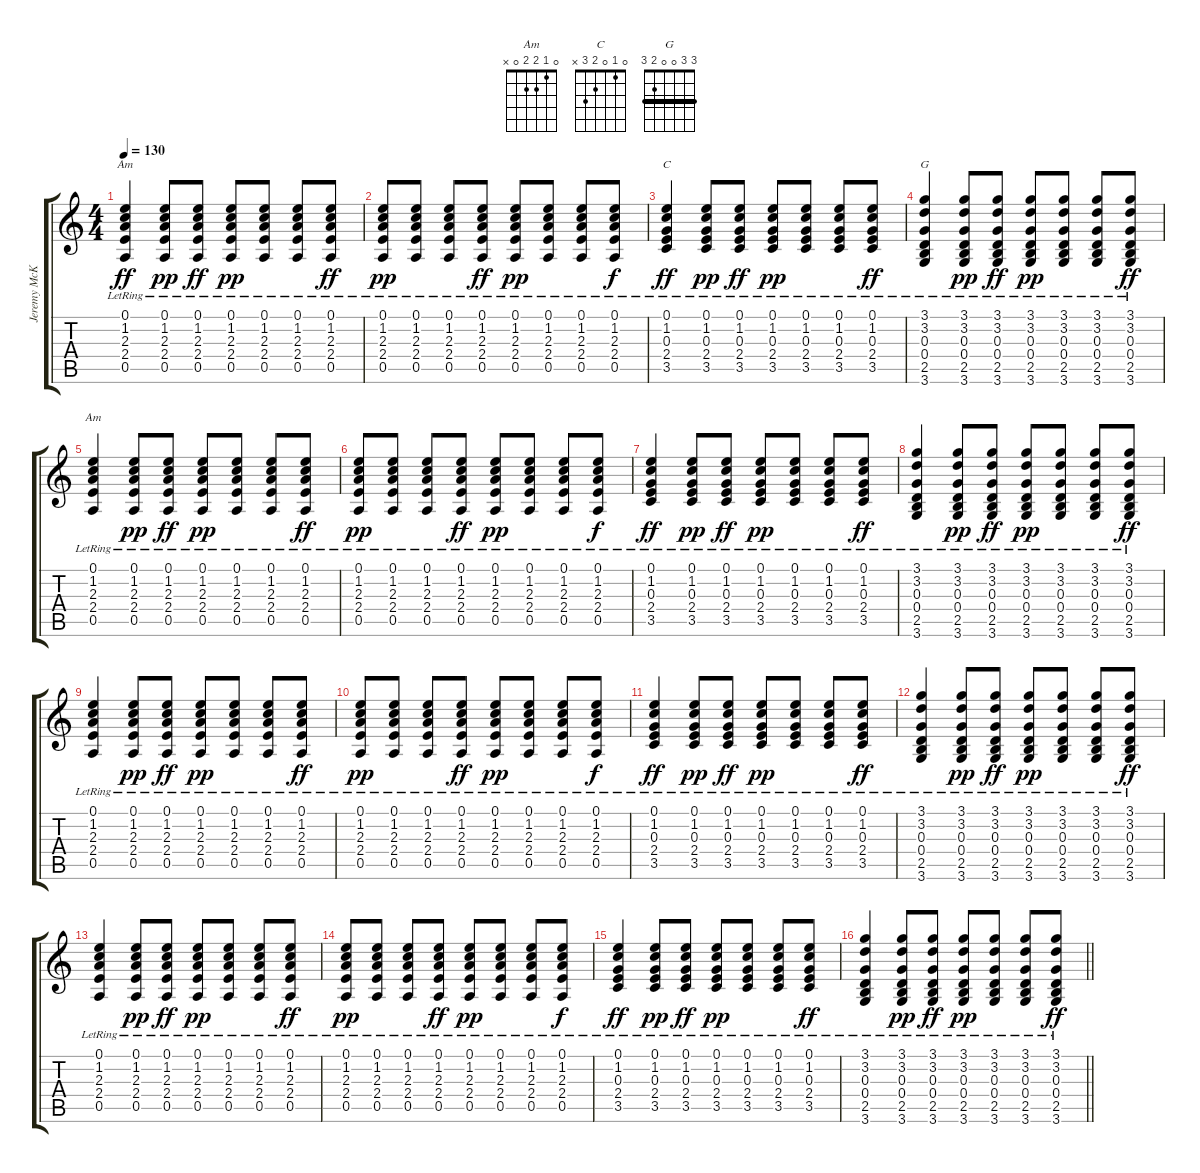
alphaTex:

\track ("Jeremy McKinnon" "Jeremy McK") {instrument acousticguitarsteel}
\staff {score tabs}
\tuning (E4 B3 G3 D3 A2 E2) {hide}
\chord ("Am" 0 1 2 2 0 0)
\chord ("C" 0 1 0 2 3 x)
\chord ("G" 3 3 0 0 2 3) {barre 3}
\chord ("Am" 0 1 2 2 0 x)
\ts (4 4)
\tempo 130
\clef g2
\ks c
(0.1{lr} 1.2{lr} 2.3{lr} 2.4{lr} 0.5{lr}).4{ch "Am" dy ff} (0.1{lr} 1.2{lr} 2.3{lr} 2.4{lr} 0.5{lr}).8{dy pp} (0.1{lr} 1.2{lr} 2.3{lr} 2.4{lr} 0.5{lr}).8{dy ff} (0.1{lr} 1.2{lr} 2.3{lr} 2.4{lr} 0.5{lr}).8{dy pp} (0.1{lr} 1.2{lr} 2.3{lr} 2.4{lr} 0.5{lr}).8 (0.1{lr} 1.2{lr} 2.3{lr} 2.4{lr} 0.5{lr}).8 (0.1{lr} 1.2{lr} 2.3{lr} 2.4{lr} 0.5{lr}).8{dy ff} |
(0.1{lr} 1.2{lr} 2.3{lr} 2.4{lr} 0.5{lr}).8{dy pp} (0.1{lr} 1.2{lr} 2.3{lr} 2.4{lr} 0.5{lr}).8 (0.1{lr} 1.2{lr} 2.3{lr} 2.4{lr} 0.5{lr}).8 (0.1{lr} 1.2{lr} 2.3{lr} 2.4{lr} 0.5{lr}).8{dy ff} (0.1{lr} 1.2{lr} 2.3{lr} 2.4{lr} 0.5{lr}).8{dy pp} (0.1{lr} 1.2{lr} 2.3{lr} 2.4{lr} 0.5{lr}).8 (0.1{lr} 1.2{lr} 2.3{lr} 2.4{lr} 0.5{lr}).8 (0.1{lr} 1.2{lr} 2.3{lr} 2.4{lr} 0.5{lr}).8{dy f} |
(0.1{lr} 1.2{lr} 0.3{lr} 2.4{lr} 3.5{lr}).4{ch "C" dy ff} (0.1{lr} 1.2{lr} 0.3{lr} 2.4{lr} 3.5{lr}).8{dy pp} (0.1{lr} 1.2{lr} 0.3{lr} 2.4{lr} 3.5{lr}).8{dy ff} (0.1{lr} 1.2{lr} 0.3{lr} 2.4{lr} 3.5{lr}).8{dy pp} (0.1{lr} 1.2{lr} 0.3{lr} 2.4{lr} 3.5{lr}).8 (0.1{lr} 1.2{lr} 0.3{lr} 2.4{lr} 3.5{lr}).8 (0.1{lr} 1.2{lr} 0.3{lr} 2.4{lr} 3.5{lr}).8{dy ff} |
(3.1{lr} 3.2{lr} 0.3{lr} 0.4{lr} 2.5{lr} 3.6{lr}).4{ch "G"} (3.1{lr} 3.2{lr} 0.3{lr} 0.4{lr} 2.5{lr} 3.6{lr}).8{dy pp} (3.1{lr} 3.2{lr} 0.3{lr} 0.4{lr} 2.5{lr} 3.6{lr}).8{dy ff} (3.1{lr} 3.2{lr} 0.3{lr} 0.4{lr} 2.5{lr} 3.6{lr}).8{dy pp} (3.1{lr} 3.2{lr} 0.3{lr} 0.4{lr} 2.5{lr} 3.6{lr}).8 (3.1{lr} 3.2{lr} 0.3{lr} 0.4{lr} 2.5{lr} 3.6{lr}).8 (3.1{lr} 3.2{lr} 0.3{lr} 0.4{lr} 2.5{lr} 3.6{lr}).8{dy ff} |
(0.1{lr} 1.2{lr} 2.3{lr} 2.4{lr} 0.5{lr}).4{ch "Am"} (0.1{lr} 1.2{lr} 2.3{lr} 2.4{lr} 0.5{lr}).8{dy pp} (0.1{lr} 1.2{lr} 2.3{lr} 2.4{lr} 0.5{lr}).8{dy ff} (0.1{lr} 1.2{lr} 2.3{lr} 2.4{lr} 0.5{lr}).8{dy pp} (0.1{lr} 1.2{lr} 2.3{lr} 2.4{lr} 0.5{lr}).8 (0.1{lr} 1.2{lr} 2.3{lr} 2.4{lr} 0.5{lr}).8 (0.1{lr} 1.2{lr} 2.3{lr} 2.4{lr} 0.5{lr}).8{dy ff} |
(0.1{lr} 1.2{lr} 2.3{lr} 2.4{lr} 0.5{lr}).8{dy pp} (0.1{lr} 1.2{lr} 2.3{lr} 2.4{lr} 0.5{lr}).8 (0.1{lr} 1.2{lr} 2.3{lr} 2.4{lr} 0.5{lr}).8 (0.1{lr} 1.2{lr} 2.3{lr} 2.4{lr} 0.5{lr}).8{dy ff} (0.1{lr} 1.2{lr} 2.3{lr} 2.4{lr} 0.5{lr}).8{dy pp} (0.1{lr} 1.2{lr} 2.3{lr} 2.4{lr} 0.5{lr}).8 (0.1{lr} 1.2{lr} 2.3{lr} 2.4{lr} 0.5{lr}).8 (0.1{lr} 1.2{lr} 2.3{lr} 2.4{lr} 0.5{lr}).8{dy f} |
(0.1{lr} 1.2{lr} 0.3{lr} 2.4{lr} 3.5{lr}).4{dy ff} (0.1{lr} 1.2{lr} 0.3{lr} 2.4{lr} 3.5{lr}).8{dy pp} (0.1{lr} 1.2{lr} 0.3{lr} 2.4{lr} 3.5{lr}).8{dy ff} (0.1{lr} 1.2{lr} 0.3{lr} 2.4{lr} 3.5{lr}).8{dy pp} (0.1{lr} 1.2{lr} 0.3{lr} 2.4{lr} 3.5{lr}).8 (0.1{lr} 1.2{lr} 0.3{lr} 2.4{lr} 3.5{lr}).8 (0.1{lr} 1.2{lr} 0.3{lr} 2.4{lr} 3.5{lr}).8{dy ff} |
(3.1{lr} 3.2{lr} 0.3{lr} 0.4{lr} 2.5{lr} 3.6{lr}).4 (3.1{lr} 3.2{lr} 0.3{lr} 0.4{lr} 2.5{lr} 3.6{lr}).8{dy pp} (3.1{lr} 3.2{lr} 0.3{lr} 0.4{lr} 2.5{lr} 3.6{lr}).8{dy ff} (3.1{lr} 3.2{lr} 0.3{lr} 0.4{lr} 2.5{lr} 3.6{lr}).8{dy pp} (3.1{lr} 3.2{lr} 0.3{lr} 0.4{lr} 2.5{lr} 3.6{lr}).8 (3.1{lr} 3.2{lr} 0.3{lr} 0.4{lr} 2.5{lr} 3.6{lr}).8 (3.1{lr} 3.2{lr} 0.3{lr} 0.4{lr} 2.5{lr} 3.6{lr}).8{dy ff} |
(0.1{lr} 1.2{lr} 2.3{lr} 2.4{lr} 0.5{lr}).4 (0.1{lr} 1.2{lr} 2.3{lr} 2.4{lr} 0.5{lr}).8{dy pp} (0.1{lr} 1.2{lr} 2.3{lr} 2.4{lr} 0.5{lr}).8{dy ff} (0.1{lr} 1.2{lr} 2.3{lr} 2.4{lr} 0.5{lr}).8{dy pp} (0.1{lr} 1.2{lr} 2.3{lr} 2.4{lr} 0.5{lr}).8 (0.1{lr} 1.2{lr} 2.3{lr} 2.4{lr} 0.5{lr}).8 (0.1{lr} 1.2{lr} 2.3{lr} 2.4{lr} 0.5{lr}).8{dy ff} |
(0.1{lr} 1.2{lr} 2.3{lr} 2.4{lr} 0.5{lr}).8{dy pp} (0.1{lr} 1.2{lr} 2.3{lr} 2.4{lr} 0.5{lr}).8 (0.1{lr} 1.2{lr} 2.3{lr} 2.4{lr} 0.5{lr}).8 (0.1{lr} 1.2{lr} 2.3{lr} 2.4{lr} 0.5{lr}).8{dy ff} (0.1{lr} 1.2{lr} 2.3{lr} 2.4{lr} 0.5{lr}).8{dy pp} (0.1{lr} 1.2{lr} 2.3{lr} 2.4{lr} 0.5{lr}).8 (0.1{lr} 1.2{lr} 2.3{lr} 2.4{lr} 0.5{lr}).8 (0.1{lr} 1.2{lr} 2.3{lr} 2.4{lr} 0.5{lr}).8{dy f} |
(0.1{lr} 1.2{lr} 0.3{lr} 2.4{lr} 3.5{lr}).4{dy ff} (0.1{lr} 1.2{lr} 0.3{lr} 2.4{lr} 3.5{lr}).8{dy pp} (0.1{lr} 1.2{lr} 0.3{lr} 2.4{lr} 3.5{lr}).8{dy ff} (0.1{lr} 1.2{lr} 0.3{lr} 2.4{lr} 3.5{lr}).8{dy pp} (0.1{lr} 1.2{lr} 0.3{lr} 2.4{lr} 3.5{lr}).8 (0.1{lr} 1.2{lr} 0.3{lr} 2.4{lr} 3.5{lr}).8 (0.1{lr} 1.2{lr} 0.3{lr} 2.4{lr} 3.5{lr}).8{dy ff} |
(3.1{lr} 3.2{lr} 0.3{lr} 0.4{lr} 2.5{lr} 3.6{lr}).4 (3.1{lr} 3.2{lr} 0.3{lr} 0.4{lr} 2.5{lr} 3.6{lr}).8{dy pp} (3.1{lr} 3.2{lr} 0.3{lr} 0.4{lr} 2.5{lr} 3.6{lr}).8{dy ff} (3.1{lr} 3.2{lr} 0.3{lr} 0.4{lr} 2.5{lr} 3.6{lr}).8{dy pp} (3.1{lr} 3.2{lr} 0.3{lr} 0.4{lr} 2.5{lr} 3.6{lr}).8 (3.1{lr} 3.2{lr} 0.3{lr} 0.4{lr} 2.5{lr} 3.6{lr}).8 (3.1{lr} 3.2{lr} 0.3{lr} 0.4{lr} 2.5{lr} 3.6{lr}).8{dy ff} |
(0.1{lr} 1.2{lr} 2.3{lr} 2.4{lr} 0.5{lr}).4 (0.1{lr} 1.2{lr} 2.3{lr} 2.4{lr} 0.5{lr}).8{dy pp} (0.1{lr} 1.2{lr} 2.3{lr} 2.4{lr} 0.5{lr}).8{dy ff} (0.1{lr} 1.2{lr} 2.3{lr} 2.4{lr} 0.5{lr}).8{dy pp} (0.1{lr} 1.2{lr} 2.3{lr} 2.4{lr} 0.5{lr}).8 (0.1{lr} 1.2{lr} 2.3{lr} 2.4{lr} 0.5{lr}).8 (0.1{lr} 1.2{lr} 2.3{lr} 2.4{lr} 0.5{lr}).8{dy ff} |
(0.1{lr} 1.2{lr} 2.3{lr} 2.4{lr} 0.5{lr}).8{dy pp} (0.1{lr} 1.2{lr} 2.3{lr} 2.4{lr} 0.5{lr}).8 (0.1{lr} 1.2{lr} 2.3{lr} 2.4{lr} 0.5{lr}).8 (0.1{lr} 1.2{lr} 2.3{lr} 2.4{lr} 0.5{lr}).8{dy ff} (0.1{lr} 1.2{lr} 2.3{lr} 2.4{lr} 0.5{lr}).8{dy pp} (0.1{lr} 1.2{lr} 2.3{lr} 2.4{lr} 0.5{lr}).8 (0.1{lr} 1.2{lr} 2.3{lr} 2.4{lr} 0.5{lr}).8 (0.1{lr} 1.2{lr} 2.3{lr} 2.4{lr} 0.5{lr}).8{dy f} |
(0.1{lr} 1.2{lr} 0.3{lr} 2.4{lr} 3.5{lr}).4{dy ff} (0.1{lr} 1.2{lr} 0.3{lr} 2.4{lr} 3.5{lr}).8{dy pp} (0.1{lr} 1.2{lr} 0.3{lr} 2.4{lr} 3.5{lr}).8{dy ff} (0.1{lr} 1.2{lr} 0.3{lr} 2.4{lr} 3.5{lr}).8{dy pp} (0.1{lr} 1.2{lr} 0.3{lr} 2.4{lr} 3.5{lr}).8 (0.1{lr} 1.2{lr} 0.3{lr} 2.4{lr} 3.5{lr}).8 (0.1{lr} 1.2{lr} 0.3{lr} 2.4{lr} 3.5{lr}).8{dy ff} |
\barLineRight lightlight
(3.1{lr} 3.2{lr} 0.3{lr} 0.4{lr} 2.5{lr} 3.6{lr}).4 (3.1{lr} 3.2{lr} 0.3{lr} 0.4{lr} 2.5{lr} 3.6{lr}).8{dy pp} (3.1{lr} 3.2{lr} 0.3{lr} 0.4{lr} 2.5{lr} 3.6{lr}).8{dy ff} (3.1{lr} 3.2{lr} 0.3{lr} 0.4{lr} 2.5{lr} 3.6{lr}).8{dy pp} (3.1{lr} 3.2{lr} 0.3{lr} 0.4{lr} 2.5{lr} 3.6{lr}).8 (3.1{lr} 3.2{lr} 0.3{lr} 0.4{lr} 2.5{lr} 3.6{lr}).8 (3.1{lr} 3.2{lr} 0.3{lr} 0.4{lr} 2.5{lr} 3.6{lr}).8{dy ff}
